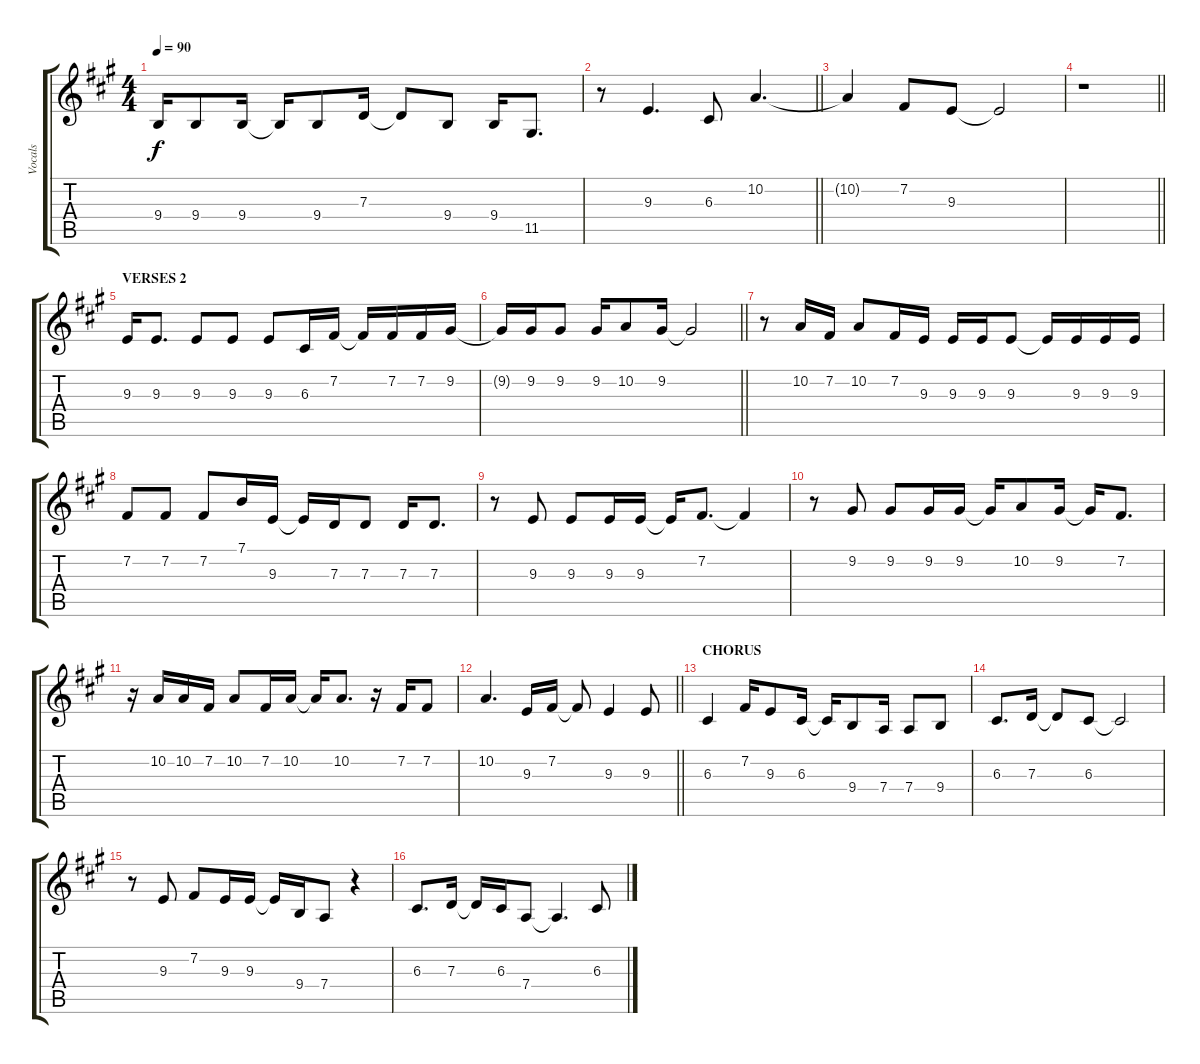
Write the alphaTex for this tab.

\track ("Vocals" "Vocals") {instrument harmonica}
\staff {score tabs}
\tuning (E4 B3 G3 D3 A2 E2) {hide}
\ts (4 4)
\tempo 90
\clef g2
\ks f#minor
9.4.16{dy f} 9.4.8 9.4.16 9.4{t}.16 9.4.8 7.3.16 7.3{t}.8 9.4.8 9.4.16 11.5.8{d} |
\barLineRight lightlight
r.8 9.3.4{d} 6.3.8 10.2.4{d} |
10.2{t}.4 7.2.8 9.3.8 9.3{t}.2 |
\barLineRight lightlight
r.1 |
\section ("" "VERSES 2")
9.3.16 9.3.8{d} 9.3.8 9.3.8 9.3.8 6.3.16 7.2.16 7.2{t}.16 7.2.16 7.2.16 9.2.16 |
\barLineRight lightlight
9.2{t}.16 9.2.16 9.2.8 9.2.16 10.2.8 9.2.16 9.2{t}.2 |
r.8 10.2.16 7.2.16 10.2.8 7.2.16 9.3.16 9.3.16 9.3.16 9.3.8 9.3{t}.16 9.3.16 9.3.16 9.3.16 |
7.2.8 7.2.8 7.2.8 7.1.16 9.3.16 9.3{t}.16 7.3.16 7.3.8 7.3.16 7.3.8{d} |
r.8 9.3.8 9.3.8 9.3.16 9.3.16 9.3{t}.16 7.2.8{d} 7.2{t}.4 |
r.8 9.2.8 9.2.8 9.2.16 9.2.16 9.2{t}.16 10.2.8 9.2.16 9.2{t}.16 7.2.8{d} |
r.16 10.2.16 10.2.16 7.2.16 10.2.8 7.2.16 10.2.16 10.2{t}.16 10.2.8{d} r.16 7.2.16 7.2.8 |
\barLineRight lightlight
10.2.4{d} 9.3.16 7.2.16 7.2{t}.8 9.3.4 9.3.8 |
\section ("" "CHORUS")
6.3.4 7.2.16 9.3.8 6.3.16 6.3{t}.16 9.4.8 7.4.16 7.4.8 9.4.8 |
6.3.8{d} 7.3.16 7.3{t}.8 6.3.8 6.3{t}.2 |
r.8 9.3.8 7.2.8 9.3.16 9.3.16 9.3{t}.16 9.4.16 7.4.8 r.4 |
6.3.8{d} 7.3.16 7.3{t}.16 6.3.16 7.4.8 7.4{t}.4{d} 6.3.8
